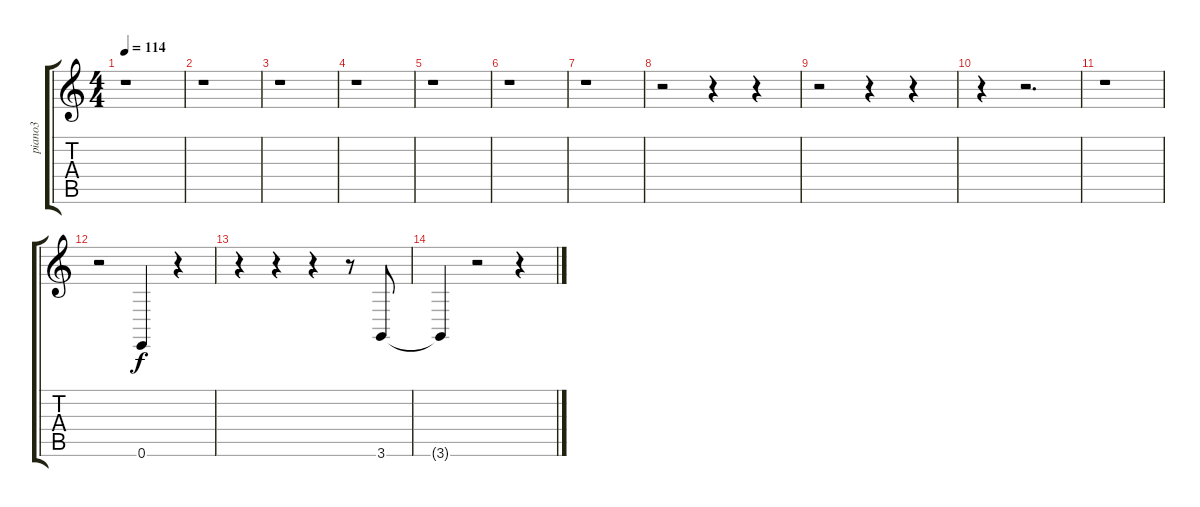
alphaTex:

\track ("piano3              " "piano3    ") {instrument acousticgrandpiano}
\staff {score tabs}
\tuning (E4 B3 G3 D3 A2 E2) {hide}
\ts (4 4)
\tempo 114
\clef g2
\ks c
r.1{dy f} |
r.1 |
r.1 |
r.1 |
r.1 |
r.1 |
r.1 |
r.2 r.4 r.4 |
r.2 r.4 r.4 |
r.4 r.2{d} |
r.1 |
r.2 0.6.4 r.4 |
r.4 r.4 r.4 r.8 3.6.8 |
3.6{t}.4 r.2 r.4
